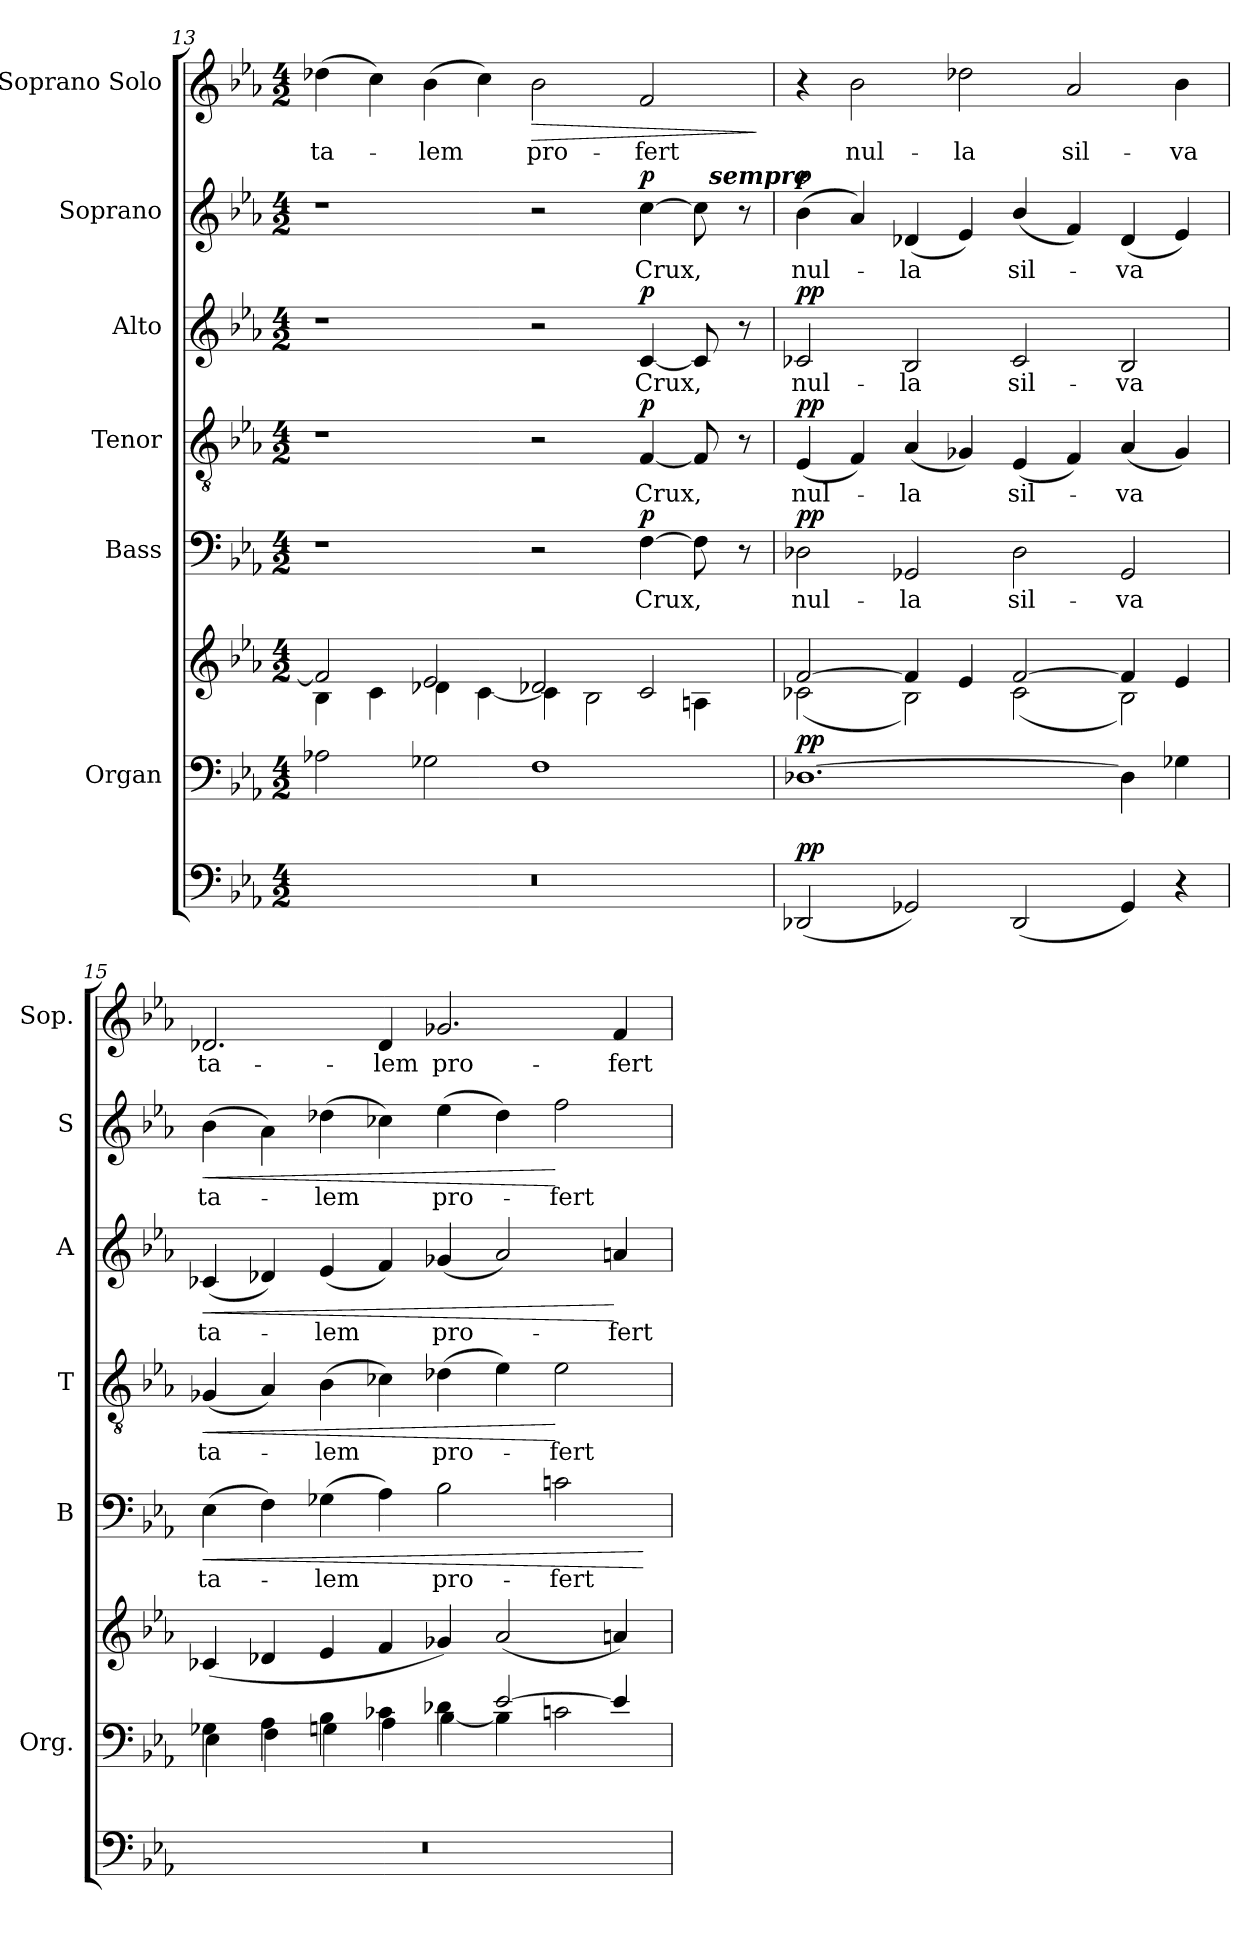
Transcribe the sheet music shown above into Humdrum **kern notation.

**kern	**dynam	**kern	**kern	**dynam	**kern	**text	**dynam	**kern	**text	**dynam	**kern	**text	**dynam	**kern	**text	**dynam	**kern	**text	**dynam
*part7	*part7	*part6	*part6	*part6	*part5	*part5	*part5	*part4	*part4	*part4	*part3	*part3	*part3	*part2	*part2	*part2	*part1	*part1	*part1
*staff8	*staff8	*staff7	*staff6	*staff6/7	*staff5	*staff5	*staff5	*staff4	*staff4	*staff4	*staff3	*staff3	*staff3	*staff2	*staff2	*staff2	*staff1	*staff1	*staff1
*	*	*I"Organ	*	*	*I"Bass	*	*	*I"Tenor	*	*	*I"Alto	*	*	*I"Soprano	*	*	*I"Soprano Solo	*	*
*	*	*I'Org.	*	*	*I'B	*	*	*I'T	*	*	*I'A	*	*	*I'S	*	*	*I'Sop.	*	*
!!LO:PB:g=z
*clefF4	*	*clefF4	*clefG2	*	*clefF4	*	*	*clefGv2	*	*	*clefG2	*	*	*clefG2	*	*	*clefG2	*	*
*k[b-e-a-]	*	*k[b-e-a-]	*k[b-e-a-]	*	*k[b-e-a-]	*	*	*k[b-e-a-]	*	*	*k[b-e-a-]	*	*	*k[b-e-a-]	*	*	*k[b-e-a-]	*	*
*E-:	*	*E-:	*E-:	*	*E-:	*	*	*E-:	*	*	*E-:	*	*	*E-:	*	*	*E-:	*	*
*M4/2	*	*M4/2	*M4/2	*	*M4/2	*	*	*M4/2	*	*	*M4/2	*	*	*M4/2	*	*	*M4/2	*	*
=13	=13	=13	=13	=13	=13	=13	=13	=13	=13	=13	=13	=13	=13	=13	=13	=13	=13	=13	=13
*	*	*	*^	*	*	*	*	*	*	*	*	*	*	*^	*	*	*	*	*
0r	.	2A-X\	2f/]	4B-\	.	1r	.	.	1r	.	.	1r	.	.	1r	1ryy	.	.	(4dd-X\	ta-	.
.	.	.	.	4c\	.	.	.	.	.	.	.	.	.	.	.	.	.	.	4cc\)	.	.
.	.	2G-X\	2e-/	4d-X\	.	.	.	.	.	.	.	.	.	.	.	.	.	.	(4b-\	-lem	.
.	.	.	.	[<4c\	.	.	.	.	.	.	.	.	.	.	.	.	.	.	4cc\)	.	.
!	!	!	!	!	!	!	!	!	!	!	!	!	!	!	!	!	!	!	!	!	!LO:HP:b
.	.	1F	2d-X/	4c\]	.	2r	.	.	2r	.	.	2r	.	.	2r	2ryy	.	.	2b-\	pro-	>
.	.	.	.	2B-\	.	.	.	.	.	.	.	.	.	.	.	.	.	.	.	.	.
!	!	!	!	!	!	!	!	!LO:DY:a	!	!	!LO:DY:a	!	!	!LO:DY:a	!	!	!	!LO:DY:a	!	!	!
.	.	.	2c/	.	.	[4F\	Crux,	p	[4F/	Crux,	p	[4c/	Crux,	p	[4cc\	4ryy	Crux,	p	2f/	-fert	.
.	.	.	.	4An\	.	8F\]	.	.	8F/]	.	.	8c/]	.	.	8cc\]	32ryy	.	.	.	.	.
!	!	!	!	!	!	!	!	!	!	!	!	!	!	!	!	!LO:TX:a:Bi:t=sempre	!	!	!	!	!
.	.	.	.	.	.	.	.	.	.	.	.	.	.	.	.	8..ryy	.	.	.	.	.
.	.	.	.	.	.	8r	.	.	8r	.	.	8r	.	.	8r	.	.	.	.	.	.
*	*	*	*v	*v	*	*	*	*	*	*	*	*	*	*	*	*	*	*	*	*	*
.	.	.	.	.	.	.	.	.	.	.	.	.	.	.	.	.	.	.	.	]
=14	=14	=14	=14	=14	=14	=14	=14	=14	=14	=14	=14	=14	=14	=14	=14	=14	=14	=14	=14	=14
*	*	*	*^	*	*	*	*	*	*	*	*	*	*	*	*	*	*	*	*	*
!	!LO:DY:a	!	!	!	!LO:DY:a=2	!	!	!LO:DY:a	!	!	!LO:DY:a	!	!	!LO:DY:a	!	!	!	!LO:DY:a	!	!	!
*	*	*	*	*	*	*	*	*	*	*	*	*	*	*	*v	*v	*	*	*	*	*
(2DD-X/	pp	[1.D-X	[>2f/	(2c-X\	pp	2D-X\	nul-	pp	(4E-/	nul-	pp	2c-X/	nul-	pp	(4b-\	nul-	p	4r	.	.
.	.	.	.	.	.	.	.	.	4F/)	.	.	.	.	.	4a-/)	.	.	2b-\	nul-	.
2GG-X/)	.	.	4f/]	2B-\)	.	2GG-X/	-la	.	(4A-/	-la	.	2B-/	-la	.	(4d-X/	-la	.	.	.	.
.	.	.	4e-/	.	.	.	.	.	4G-X/)	.	.	.	.	.	4e-/)	.	.	2dd-X\	-la	.
(2DD-/	.	.	[>2f/	(2c-\	.	2D-\	sil-	.	(4E-/	sil-	.	2c-/	sil-	.	(<4b-/	sil-	.	.	.	.
.	.	.	.	.	.	.	.	.	4F/)	.	.	.	.	.	4f/)	.	.	2a-/	sil-	.
4GG-/)	.	4D-\]	4f/]	2B-\)	.	2GG-/	-va	.	(4A-/	-va	.	2B-/	-va	.	(4d-/	-va	.	.	.	.
4r	.	4G-X\	4e-/	.	.	.	.	.	4G-/)	.	.	.	.	.	4e-/)	.	.	4b-\	-va	.
*	*	*	*v	*v	*	*	*	*	*	*	*	*	*	*	*	*	*	*	*	*
=15	=15	=15	=15	=15	=15	=15	=15	=15	=15	=15	=15	=15	=15	=15	=15	=15	=15	=15	=15
*	*	*^	*	*	*	*	*	*	*	*	*	*	*	*	*	*	*	*	*
!	!	!	!	!	!	!	!	!LO:HP:b	!	!	!LO:HP:b	!	!	!LO:HP:b	!	!	!LO:HP:b	!	!	!
0r	.	4G-X\	4E-\	(4c-X/	.	(4E-\	ta-	<	(4G-X/	ta-	<	(4c-X/	ta-	<	(>4b-\	ta-	<	2.d-X/	ta-	.
.	.	4A-\	4F\	4d-X/	.	4F\)	.	.	4A-/)	.	.	4d-X/)	.	.	4a-\)	.	.	.	.	.
.	.	4B-\	4G\	4e-/	.	(4G-X\	-lem	.	(4B-\	-lem	.	(4e-/	-lem	.	(4dd-X\	-lem	.	.	.	.
.	.	4c-X\	4A-\	4f/	.	4A-\)	.	.	4c-X\)	.	.	4f/)	.	.	4cc-X\)	.	.	4d-/	-lem	.
.	.	4d-X\	[<4B-\	4g-X/)	.	2B-\	pro-	.	(4d-X\	pro-	.	(4g-X/	pro-	.	(4ee-\	pro-	.	2.g-X/	pro-	.
.	.	[>2e-/	4B-\]	(2a-/	.	.	.	.	4e-\)	.	.	2a-/)	.	.	4dd-\)	.	.	.	.	.
.	.	.	2cn\	.	.	2cn\	-fert	.	2e-\	-fert	[	.	.	.	2ff\	-fert	[	.	.	.
.	.	4e-/]	.	4an/)	.	.	.	.	.	.	.	4an/	-fert	[	.	.	.	4f/	-fert	.
*	*	*v	*v	*	*	*	*	*	*	*	*	*	*	*	*	*	*	*	*	*
.	.	.	.	.	.	.	[	.	.	.	.	.	.	.	.	.	.	.	.
=	=	=	=	=	=	=	=	=	=	=	=	=	=	=	=	=	=	=	=
*-	*-	*-	*-	*-	*-	*-	*-	*-	*-	*-	*-	*-	*-	*-	*-	*-	*-	*-	*-
